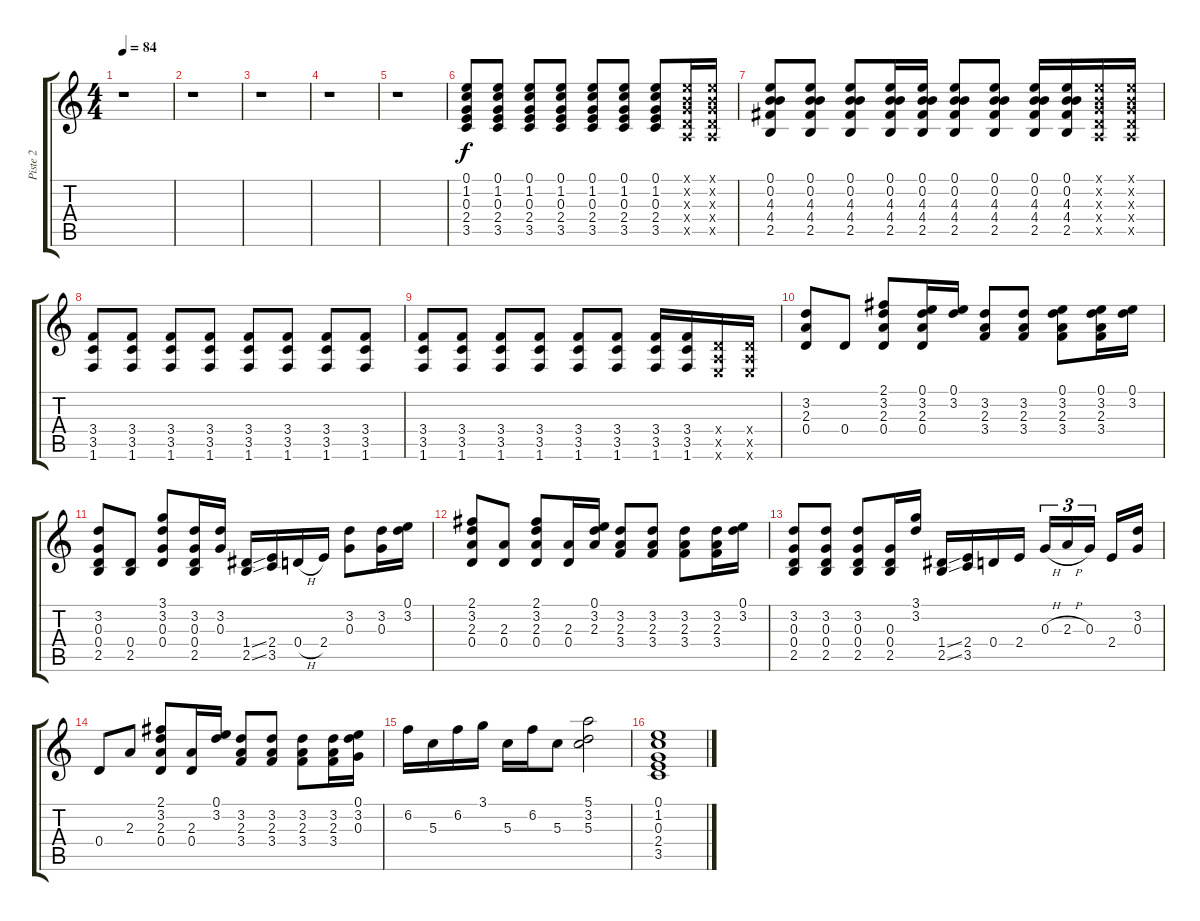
\track ("Piste 2" "Piste 2") {instrument acousticguitarnylon}
\staff {score tabs}
\tuning (E4 B3 G3 D3 A2 E2) {hide}
\ts (4 4)
\tempo 84
\clef g2
\ks c
r.1{dy f} |
r.1 |
r.1 |
r.1 |
r.1 |
(0.1 1.2 0.3 2.4 3.5).8 (0.1 1.2 0.3 2.4 3.5).8 (0.1 1.2 0.3 2.4 3.5).8 (0.1 1.2 0.3 2.4 3.5).8 (0.1 1.2 0.3 2.4 3.5).8 (0.1 1.2 0.3 2.4 3.5).8 (0.1 1.2 0.3 2.4 3.5).8 (0.1{x} 0.2{x} 0.3{x} 0.4{x} 0.5{x}).16 (0.1{x} 0.2{x} 0.3{x} 0.4{x} 0.5{x}).16 |
(0.1 0.2 4.3 4.4 2.5).8 (0.1 0.2 4.3 4.4 2.5).8 (0.1 0.2 4.3 4.4 2.5).8 (0.1 0.2 4.3 4.4 2.5).16 (0.1 0.2 4.3 4.4 2.5).16 (0.1 0.2 4.3 4.4 2.5).8 (0.1 0.2 4.3 4.4 2.5).8 (0.1 0.2 4.3 4.4 2.5).16 (0.1 0.2 4.3 4.4 2.5).16 (0.1{x} 0.2{x} 0.3{x} 0.4{x} 0.5{x}).16 (0.1{x} 0.2{x} 0.3{x} 0.4{x} 0.5{x}).16 |
(3.4 3.5 1.6).8 (3.4 3.5 1.6).8 (3.4 3.5 1.6).8 (3.4 3.5 1.6).8 (3.4 3.5 1.6).8 (3.4 3.5 1.6).8 (3.4 3.5 1.6).8 (3.4 3.5 1.6).8 |
(3.4 3.5 1.6).8 (3.4 3.5 1.6).8 (3.4 3.5 1.6).8 (3.4 3.5 1.6).8 (3.4 3.5 1.6).8 (3.4 3.5 1.6).8 (3.4 3.5 1.6).16 (3.4 3.5 1.6).16 (0.4{x} 0.5{x} 0.6{x}).16 (0.4{x} 0.5{x} 0.6{x}).16 |
(3.2 2.3 0.4).8 0.4.8 (2.1 3.2 2.3 0.4).8 (0.1 3.2 2.3 0.4).16 (0.1 3.2).16 (3.2 2.3 3.4).8 (3.2 2.3 3.4).8 (0.1 3.2 2.3 3.4).8 (0.1 3.2 2.3 3.4).16 (0.1 3.2).16 |
(3.2 0.3 0.4 2.5).8 (0.4 2.5).8 (3.1 3.2 0.3 0.4).8 (3.2 0.3 0.4 2.5).16 (3.2 0.3).16 (1.4{ss} 2.5{ss}).16 (2.4 3.5).16 0.4{h}.16 2.4.16 (3.2 0.3).8 (3.2 0.3).16 (0.1 3.2).16 |
(2.1 3.2 2.3 0.4).8 (2.3 0.4).8 (2.1 3.2 2.3 0.4).8 (2.3 0.4).16 (0.1 3.2 2.3).16 (3.2 2.3 3.4).8 (3.2 2.3 3.4).8 (3.2 2.3 3.4).8 (3.2 2.3 3.4).16 (0.1 3.2).16 |
(3.2 0.3 0.4 2.5).8 (3.2 0.3 0.4 2.5).8 (3.2 0.3 0.4 2.5).8 (0.3 0.4 2.5).16 (3.1 3.2).16 (1.4{ss} 2.5{ss}).16 (2.4 3.5).16 0.4.16 2.4.16 0.3{h}.16{tu (3 2)} 2.3{h}.16{tu (3 2)} 0.3.16{tu (3 2)} 2.4.16 (3.2 0.3).16 |
0.4.8 2.3.8 (2.1 3.2 2.3 0.4).8 (2.3 0.4).16 (0.1 3.2).16 (3.2 2.3 3.4).8 (3.2 2.3 3.4).8 (3.2 2.3 3.4).8 (3.2 2.3 3.4).16 (0.1 3.2 0.3).16 |
6.2.16 5.3.16 6.2.16 3.1.16 5.3.16 6.2.16 5.3.8 (5.1 3.2 5.3).2 |
(0.1 1.2 0.3 2.4 3.5).1
